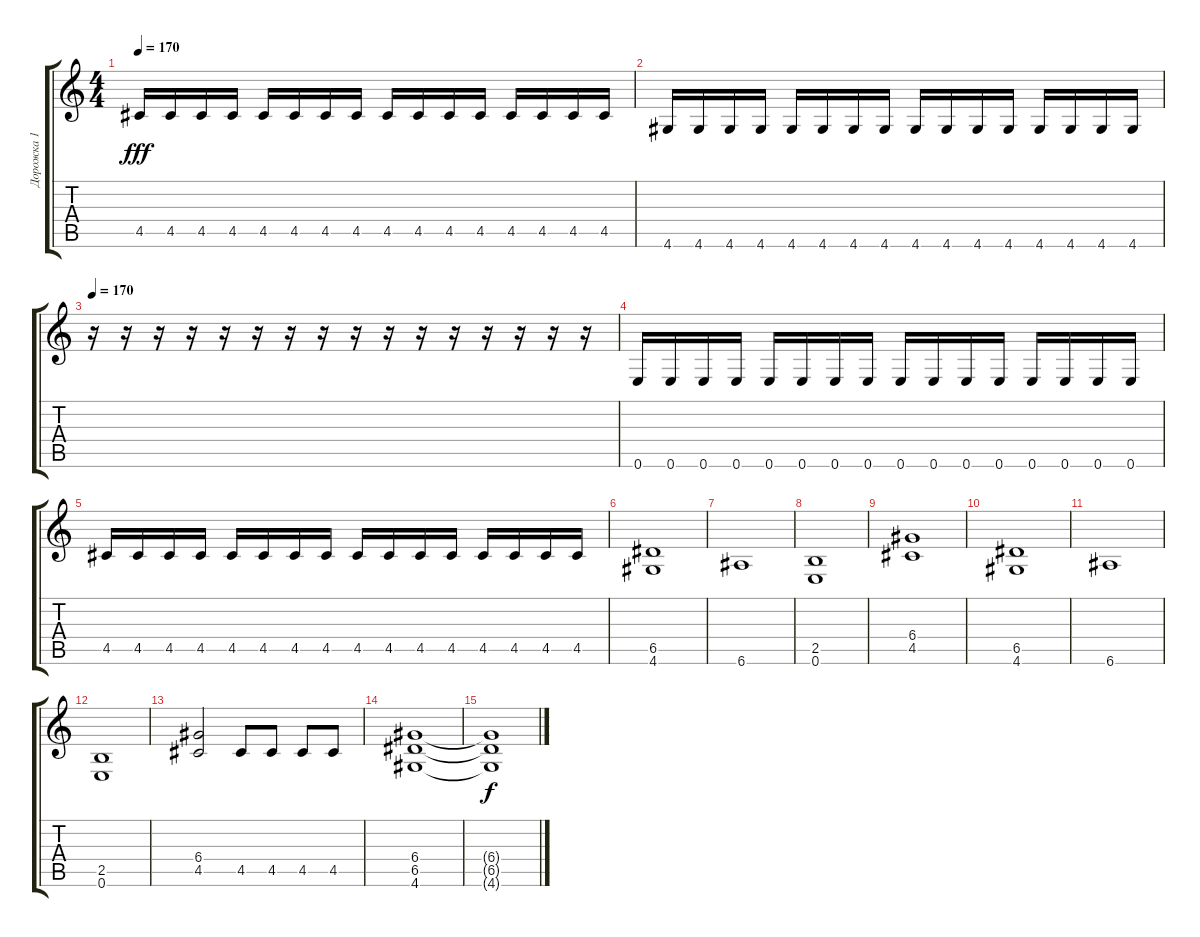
\track ("Дорожка 1" "Дорожка 1") {instrument distortionguitar}
\staff {score tabs}
\tuning (E4 B3 G3 D3 A2 E2) {hide}
\ts (4 4)
\tempo 170
\clef g2
\ks c
4.5.16{dy fff} 4.5.16 4.5.16 4.5.16 4.5.16 4.5.16 4.5.16 4.5.16 4.5.16 4.5.16 4.5.16 4.5.16 4.5.16 4.5.16 4.5.16 4.5.16 |
4.6.16 4.6.16 4.6.16 4.6.16 4.6.16 4.6.16 4.6.16 4.6.16 4.6.16 4.6.16 4.6.16 4.6.16 4.6.16 4.6.16 4.6.16 4.6.16 |
\tempo 170
r.16 r.16 r.16 r.16 r.16 r.16 r.16 r.16 r.16 r.16 r.16 r.16 r.16 r.16 r.16 r.16 |
0.6.16 0.6.16 0.6.16 0.6.16 0.6.16 0.6.16 0.6.16 0.6.16 0.6.16 0.6.16 0.6.16 0.6.16 0.6.16 0.6.16 0.6.16 0.6.16 |
4.5.16 4.5.16 4.5.16 4.5.16 4.5.16 4.5.16 4.5.16 4.5.16 4.5.16 4.5.16 4.5.16 4.5.16 4.5.16 4.5.16 4.5.16 4.5.16 |
(6.5 4.6).1 |
6.6.1 |
(2.5 0.6).1 |
(6.4 4.5).1 |
(6.5 4.6).1 |
6.6.1 |
(2.5 0.6).1 |
(6.4 4.5).2 4.5.8 4.5.8 4.5.8 4.5.8 |
(6.4 6.5 4.6).1 |
(6.4{t} 6.5{t} 4.6{t}).1{dy f}
